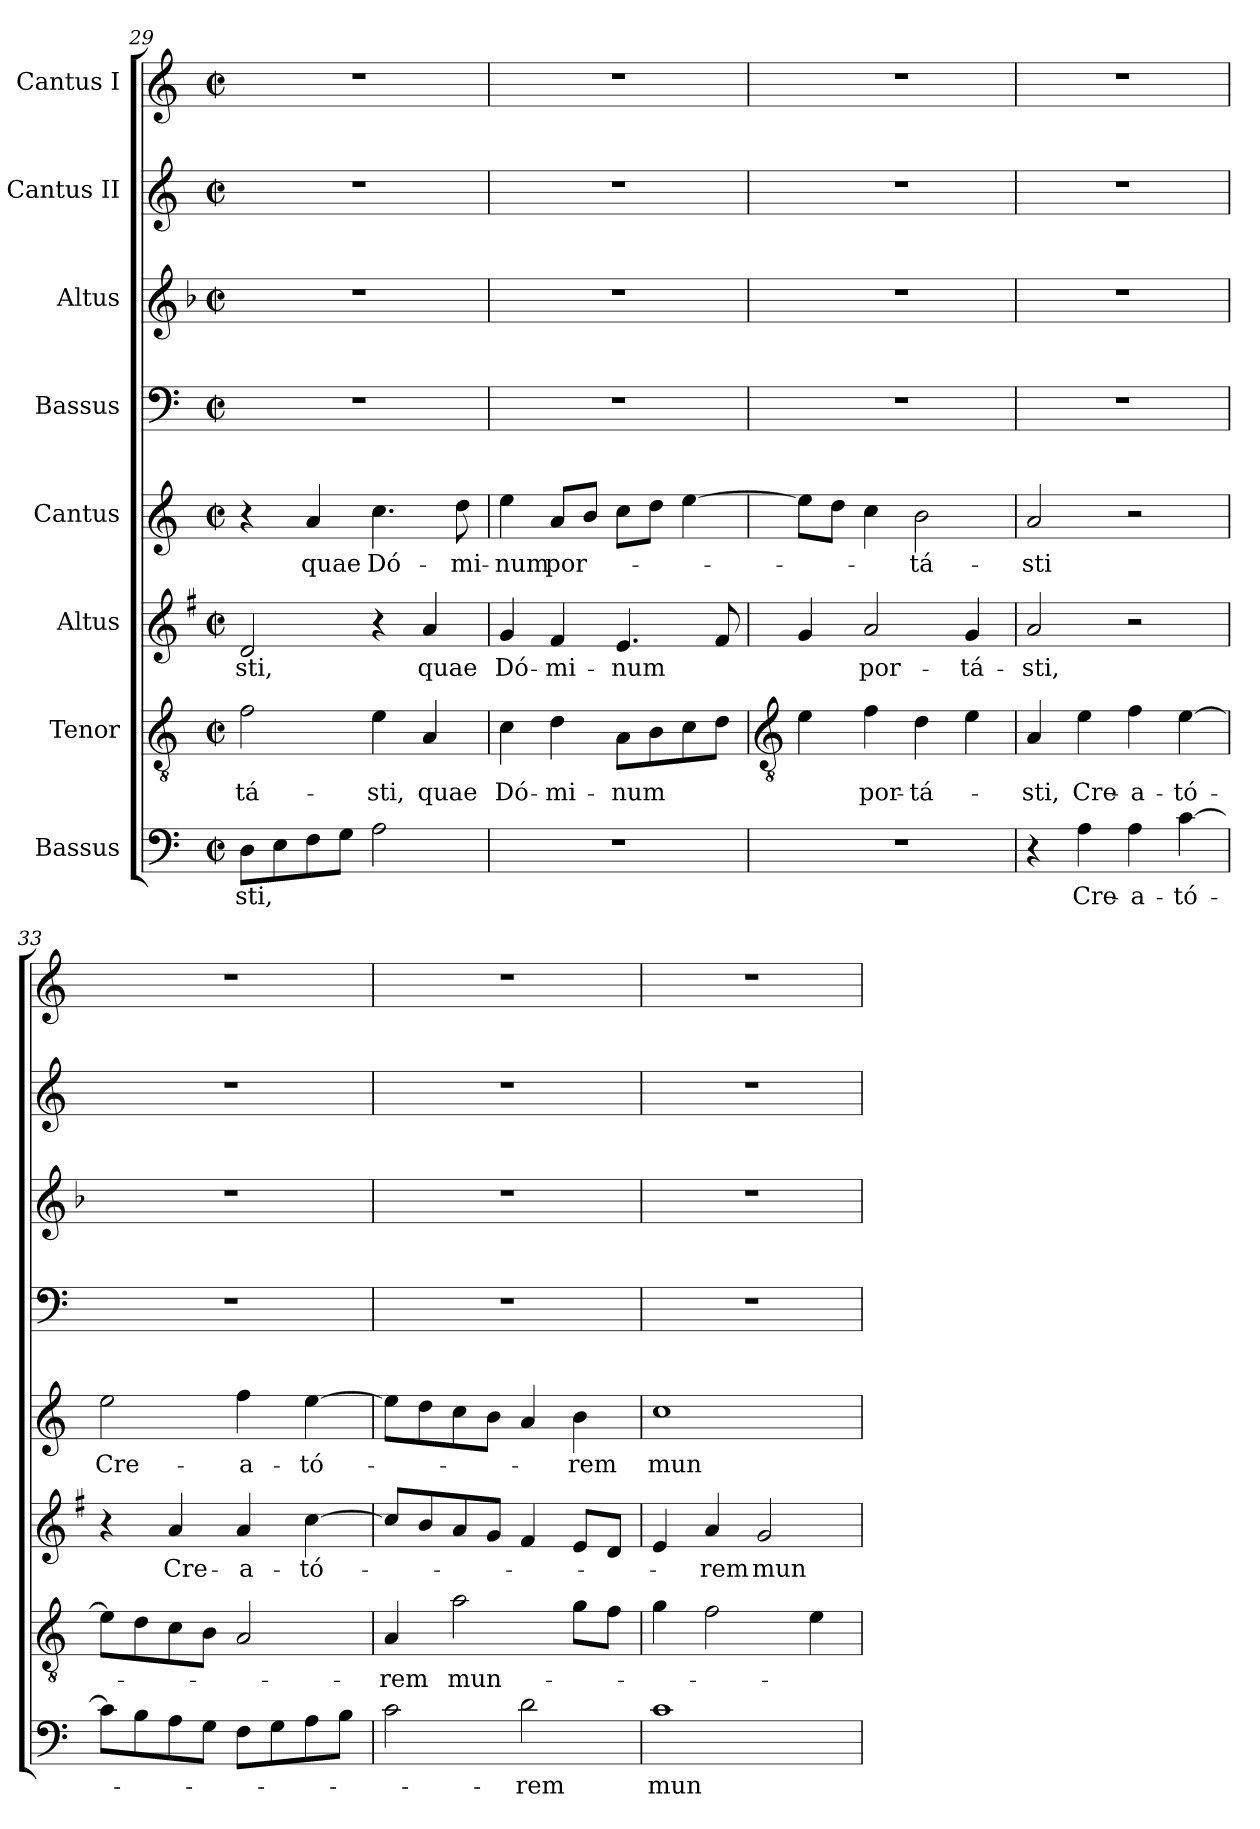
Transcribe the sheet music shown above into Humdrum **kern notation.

**kern	**text	**kern	**text	**kern	**text	**kern	**text	**kern	**kern	**kern	**kern
*part8	*part8	*part7	*part7	*part6	*part6	*part5	*part5	*part4	*part3	*part2	*part1
*staff8	*staff8	*staff7	*staff7	*staff6	*staff6	*staff5	*staff5	*staff4	*staff3	*staff2	*staff1
*I"Bassus	*	*I"Tenor	*	*I"Altus	*	*I"Cantus	*	*I"Bassus	*I"Altus	*I"Cantus II	*I"Cantus I
*clefF4	*	*clefGv2	*	*clefG2	*	*clefG2	*	*clefF4	*clefG2	*clefG2	*clefG2
*k[]	*	*k[]	*	*k[f#]	*	*k[]	*	*k[]	*k[b-]	*k[]	*k[]
*C:	*	*C:	*	*G:	*	*C:	*	*C:	*F:	*C:	*C:
*M2/2	*	*M2/2	*	*M2/2	*	*M2/2	*	*M2/2	*M2/2	*M2/2	*M2/2
*met(c|)	*	*met(c|)	*	*met(c|)	*	*met(c|)	*	*met(c|)	*met(c|)	*met(c|)	*met(c|)
=29	=29	=29	=29	=29	=29	=29	=29	=29	=29	=29	=29
!	!LO:LY:b	!	!LO:LY:b	!	!LO:LY:b	!	!	!	!	!	!
8D\L	-sti,	2f\	-tá-	2d/	-sti,	4r	.	1r	1r	1r	1r
8E\	.	.	.	.	.	.	.	.	.	.	.
!	!	!	!	!	!	!	!LO:LY:b	!	!	!	!
8F\	.	.	.	.	.	4a/	quae	.	.	.	.
8G\J	.	.	.	.	.	.	.	.	.	.	.
!	!	!	!LO:LY:b	!	!	!	!LO:LY:b	!	!	!	!
2A\	.	4e\	-sti,	4r	.	4.cc\	Dó-	.	.	.	.
!	!	!	!LO:LY:b	!	!LO:LY:b	!	!	!	!	!	!
.	.	4A/	quae	4a/	quae	.	.	.	.	.	.
!	!	!	!	!	!	!	!LO:LY:b	!	!	!	!
.	.	.	.	.	.	8dd\	-mi-	.	.	.	.
=30	=30	=30	=30	=30	=30	=30	=30	=30	=30	=30	=30
!	!	!	!LO:LY:b	!	!LO:LY:b	!	!LO:LY:b	!	!	!	!
1r	.	4c\	Dó-	4g/	Dó-	4ee\	-num	1r	1r	1r	1r
!	!	!	!LO:LY:b	!	!LO:LY:b	!	!LO:LY:b	!	!	!	!
.	.	4d\	-mi-	4f#/	-mi-	8a/L	por-	.	.	.	.
.	.	.	.	.	.	8b/J	.	.	.	.	.
!	!	!	!LO:LY:b	!	!LO:LY:b	!	!	!	!	!	!
.	.	8A\L	-num	4.e/	-num	8cc\L	.	.	.	.	.
.	.	8B\	.	.	.	8dd\J	.	.	.	.	.
.	.	8c\	.	.	.	[4ee\	.	.	.	.	.
.	.	8d\J	.	8f#/	.	.	.	.	.	.	.
!!LO:LB:g=z
=31	=31	=31	=31	=31	=31	=31	=31	=31	=31	=31	=31
*	*	*clefGv2	*	*	*	*	*	*	*	*	*
1r	.	4e\	.	4g/	.	8ee\L]	.	1r	1r	1r	1r
.	.	.	.	.	.	8dd\J	.	.	.	.	.
!	!	!	!LO:LY:b	!	!LO:LY:b	!	!	!	!	!	!
.	.	4f\	por-	2a/	por-	4cc\	.	.	.	.	.
!	!	!	!LO:LY:b	!	!	!	!LO:LY:b	!	!	!	!
.	.	4d\	-tá-	.	.	2b\	-tá-	.	.	.	.
!	!	!	!	!	!LO:LY:b	!	!	!	!	!	!
.	.	4e\	.	4g/	-tá-	.	.	.	.	.	.
=32	=32	=32	=32	=32	=32	=32	=32	=32	=32	=32	=32
!	!	!	!LO:LY:b	!	!LO:LY:b	!	!LO:LY:b	!	!	!	!
4r	.	4A/	-sti,	2a/	-sti,	2a/	-sti	1r	1r	1r	1r
!	!LO:LY:b	!	!LO:LY:b	!	!	!	!	!	!	!	!
4A\	Cre-	4e\	Cre-	.	.	.	.	.	.	.	.
!	!LO:LY:b	!	!LO:LY:b	!	!	!	!	!	!	!	!
4A\	-a-	4f\	-a-	2r	.	2r	.	.	.	.	.
!	!LO:LY:b	!	!LO:LY:b	!	!	!	!	!	!	!	!
[4c\	-tó-	[4e\	-tó-	.	.	.	.	.	.	.	.
=33	=33	=33	=33	=33	=33	=33	=33	=33	=33	=33	=33
!	!	!	!	!	!	!	!LO:LY:b	!	!	!	!
8c\L]	.	8e\L]	.	4r	.	2ee\	Cre-	1r	1r	1r	1r
8B\	.	8d\	.	.	.	.	.	.	.	.	.
!	!	!	!	!	!LO:LY:b	!	!	!	!	!	!
8A\	.	8c\	.	4a/	Cre-	.	.	.	.	.	.
8G\J	.	8B\J	.	.	.	.	.	.	.	.	.
!	!	!	!	!	!LO:LY:b	!	!LO:LY:b	!	!	!	!
8F\L	.	2A/	.	4a/	-a-	4ff\	-a-	.	.	.	.
8G\	.	.	.	.	.	.	.	.	.	.	.
!	!	!	!	!	!LO:LY:b	!	!LO:LY:b	!	!	!	!
8A\	.	.	.	[4cc\	-tó-	[4ee\	-tó-	.	.	.	.
8B\J	.	.	.	.	.	.	.	.	.	.	.
=34	=34	=34	=34	=34	=34	=34	=34	=34	=34	=34	=34
!	!	!	!LO:LY:b	!	!	!	!	!	!	!	!
2c\	.	4A/	-rem	8cc/L]	.	8ee\L]	.	1r	1r	1r	1r
.	.	.	.	8b/	.	8dd\	.	.	.	.	.
!	!	!	!LO:LY:b	!	!	!	!	!	!	!	!
.	.	2a\	mun-	8a/	.	8cc\	.	.	.	.	.
.	.	.	.	8g/J	.	8b\J	.	.	.	.	.
!	!LO:LY:b	!	!	!	!	!	!	!	!	!	!
2d\	-rem	.	.	4f#/	.	4a/	.	.	.	.	.
!	!	!	!	!	!	!	!LO:LY:b	!	!	!	!
.	.	8g\L	.	8e/L	.	4b\	-rem	.	.	.	.
.	.	8f\J	.	8d/J	.	.	.	.	.	.	.
=35	=35	=35	=35	=35	=35	=35	=35	=35	=35	=35	=35
!	!LO:LY:b	!	!	!	!	!	!LO:LY:b	!	!	!	!
1c	mun-	4g\	.	4e/	.	1cc	mun-	1r	1r	1r	1r
!	!	!	!	!	!LO:LY:b	!	!	!	!	!	!
.	.	2f\	.	4a/	-rem	.	.	.	.	.	.
!	!	!	!	!	!LO:LY:b	!	!	!	!	!	!
.	.	.	.	2g/	mun-	.	.	.	.	.	.
.	.	4e\	.	.	.	.	.	.	.	.	.
=	=	=	=	=	=	=	=	=	=	=	=
*-	*-	*-	*-	*-	*-	*-	*-	*-	*-	*-	*-
